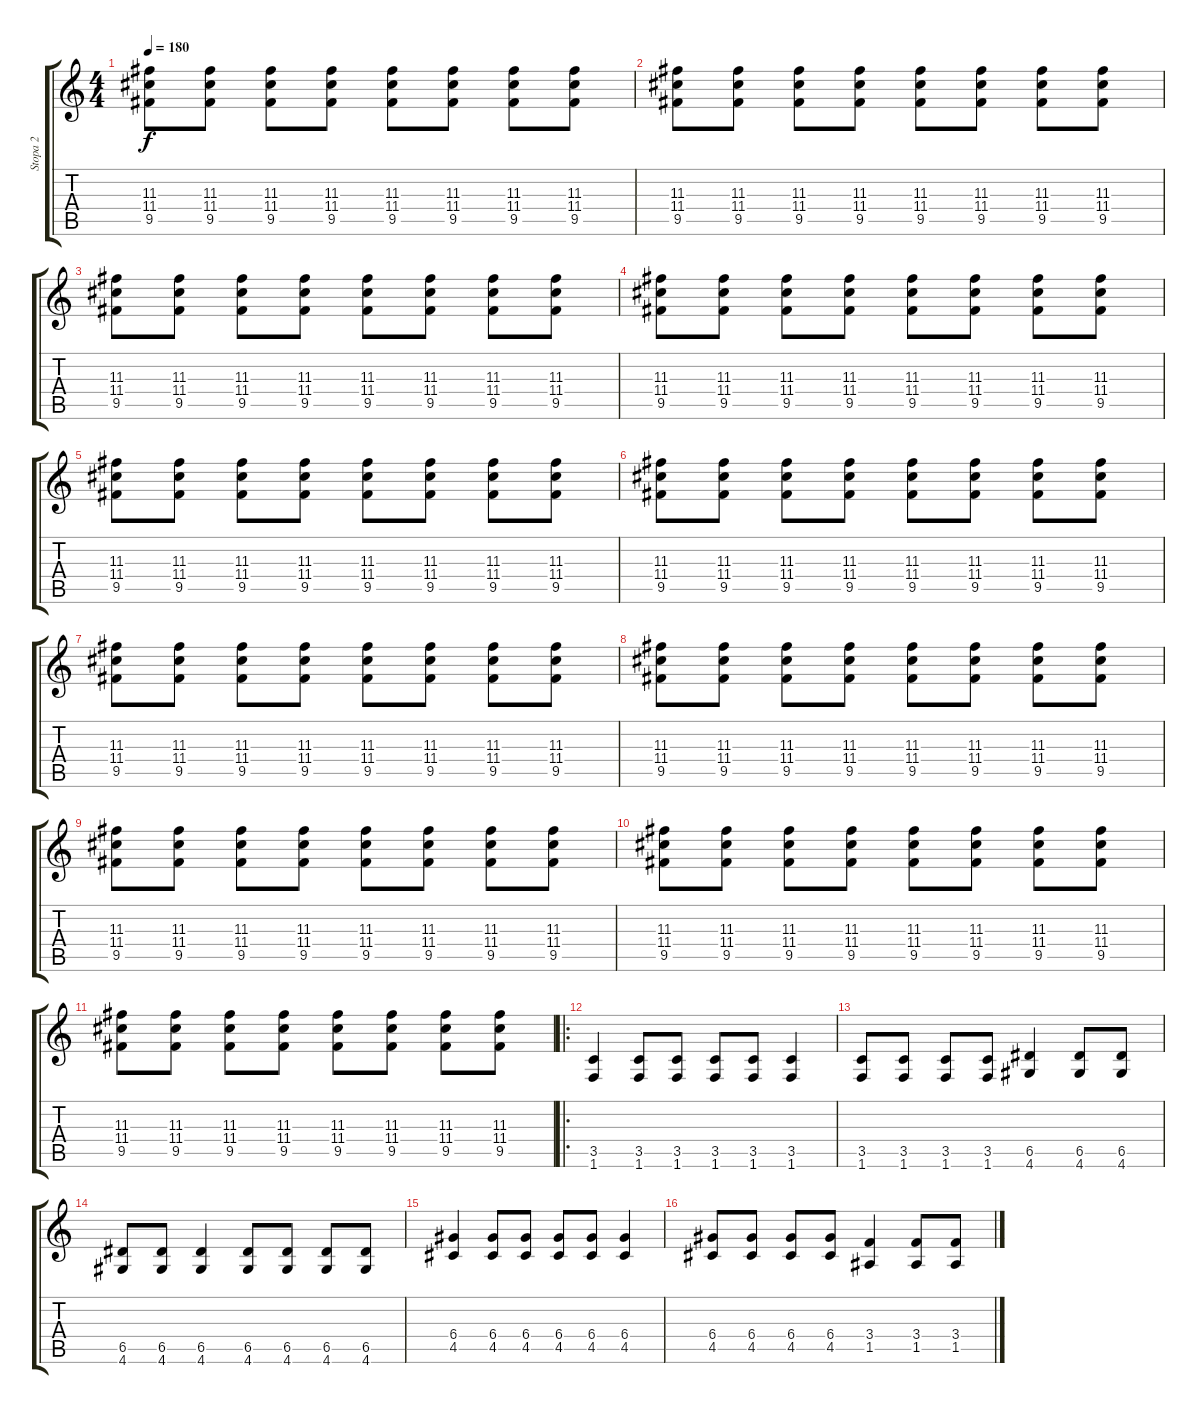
\track ("Stopa 2" "Stopa 2") {instrument overdrivenguitar}
\staff {score tabs}
\tuning (E4 B3 G3 D3 A2 E2) {hide}
\ts (4 4)
\tempo 180
\clef g2
\ks c
(11.3 11.4 9.5).8{dy f} (11.3 11.4 9.5).8 (11.3 11.4 9.5).8 (11.3 11.4 9.5).8 (11.3 11.4 9.5).8 (11.3 11.4 9.5).8 (11.3 11.4 9.5).8 (11.3 11.4 9.5).8 |
(11.3 11.4 9.5).8 (11.3 11.4 9.5).8 (11.3 11.4 9.5).8 (11.3 11.4 9.5).8 (11.3 11.4 9.5).8 (11.3 11.4 9.5).8 (11.3 11.4 9.5).8 (11.3 11.4 9.5).8 |
(11.3 11.4 9.5).8 (11.3 11.4 9.5).8 (11.3 11.4 9.5).8 (11.3 11.4 9.5).8 (11.3 11.4 9.5).8 (11.3 11.4 9.5).8 (11.3 11.4 9.5).8 (11.3 11.4 9.5).8 |
(11.3 11.4 9.5).8 (11.3 11.4 9.5).8 (11.3 11.4 9.5).8 (11.3 11.4 9.5).8 (11.3 11.4 9.5).8 (11.3 11.4 9.5).8 (11.3 11.4 9.5).8 (11.3 11.4 9.5).8 |
(11.3 11.4 9.5).8 (11.3 11.4 9.5).8 (11.3 11.4 9.5).8 (11.3 11.4 9.5).8 (11.3 11.4 9.5).8 (11.3 11.4 9.5).8 (11.3 11.4 9.5).8 (11.3 11.4 9.5).8 |
(11.3 11.4 9.5).8 (11.3 11.4 9.5).8 (11.3 11.4 9.5).8 (11.3 11.4 9.5).8 (11.3 11.4 9.5).8 (11.3 11.4 9.5).8 (11.3 11.4 9.5).8 (11.3 11.4 9.5).8 |
(11.3 11.4 9.5).8 (11.3 11.4 9.5).8 (11.3 11.4 9.5).8 (11.3 11.4 9.5).8 (11.3 11.4 9.5).8 (11.3 11.4 9.5).8 (11.3 11.4 9.5).8 (11.3 11.4 9.5).8 |
(11.3 11.4 9.5).8 (11.3 11.4 9.5).8 (11.3 11.4 9.5).8 (11.3 11.4 9.5).8 (11.3 11.4 9.5).8 (11.3 11.4 9.5).8 (11.3 11.4 9.5).8 (11.3 11.4 9.5).8 |
(11.3 11.4 9.5).8 (11.3 11.4 9.5).8 (11.3 11.4 9.5).8 (11.3 11.4 9.5).8 (11.3 11.4 9.5).8 (11.3 11.4 9.5).8 (11.3 11.4 9.5).8 (11.3 11.4 9.5).8 |
(11.3 11.4 9.5).8 (11.3 11.4 9.5).8 (11.3 11.4 9.5).8 (11.3 11.4 9.5).8 (11.3 11.4 9.5).8 (11.3 11.4 9.5).8 (11.3 11.4 9.5).8 (11.3 11.4 9.5).8 |
(11.3 11.4 9.5).8 (11.3 11.4 9.5).8 (11.3 11.4 9.5).8 (11.3 11.4 9.5).8 (11.3 11.4 9.5).8 (11.3 11.4 9.5).8 (11.3 11.4 9.5).8 (11.3 11.4 9.5).8 |
\ro
(3.5 1.6).4 (3.5 1.6).8 (3.5 1.6).8 (3.5 1.6).8 (3.5 1.6).8 (3.5 1.6).4 |
(3.5 1.6).8 (3.5 1.6).8 (3.5 1.6).8 (3.5 1.6).8 (6.5 4.6).4 (6.5 4.6).8 (6.5 4.6).8 |
(6.5 4.6).8 (6.5 4.6).8 (6.5 4.6).4 (6.5 4.6).8 (6.5 4.6).8 (6.5 4.6).8 (6.5 4.6).8 |
(6.4 4.5).4 (6.4 4.5).8 (6.4 4.5).8 (6.4 4.5).8 (6.4 4.5).8 (6.4 4.5).4 |
(6.4 4.5).8 (6.4 4.5).8 (6.4 4.5).8 (6.4 4.5).8 (3.4 1.5).4 (3.4 1.5).8 (3.4 1.5).8
